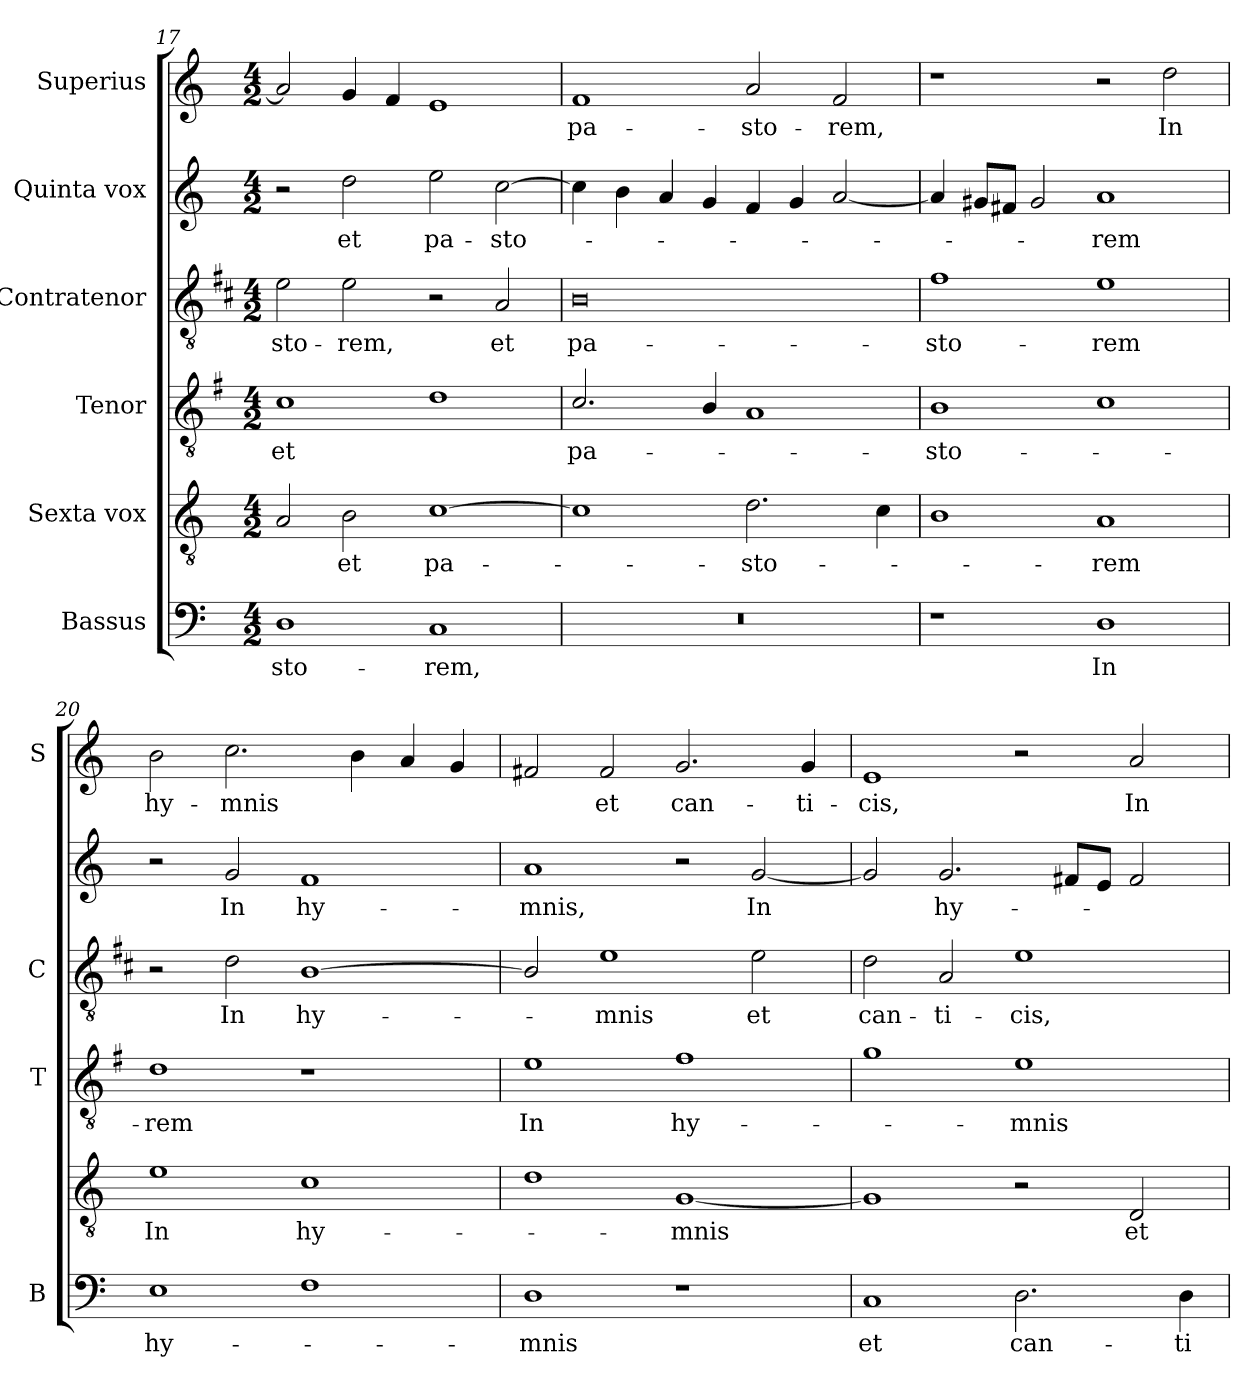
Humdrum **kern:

**kern	**text	**kern	**text	**kern	**text	**kern	**text	**kern	**text	**kern	**text
*part6	*part6	*part5	*part5	*part4	*part4	*part3	*part3	*part2	*part2	*part1	*part1
*staff6	*staff6	*staff5	*staff5	*staff4	*staff4	*staff3	*staff3	*staff2	*staff2	*staff1	*staff1
*I"Bassus	*	*I"Sexta vox	*	*I"Tenor	*	*I"Contratenor	*	*I"Quinta vox	*	*I"Superius	*
*I'B	*	*	*	*I'T	*	*I'C	*	*	*	*I'S	*
*clefF4	*	*clefGv2	*	*clefGv2	*	*clefGv2	*	*clefG2	*	*clefG2	*
*	*	*	*	*ITrd4c7	*	*ITrd1c2	*	*	*	*	*
*k[]	*	*k[]	*	*k[]	*	*k[]	*	*k[]	*	*k[]	*
*C:	*	*C:	*	*C:	*	*C:	*	*C:	*	*C:	*
*M4/2	*	*M4/2	*	*M4/2	*	*M4/2	*	*M4/2	*	*M4/2	*
=17	=17	=17	=17	=17	=17	=17	=17	=17	=17	=17	=17
!	!LO:LY:b	!	!	!	!LO:LY:b	!	!LO:LY:b	!	!	!	!
1D	-sto-	2A/	.	1F	et	2d\	-sto-	2r	.	2a/]	.
!	!	!	!LO:LY:b	!	!	!	!LO:LY:b	!	!LO:LY:b	!	!
.	.	2B\	et	.	.	2d\	-rem,	2dd\	et	4g/	.
.	.	.	.	.	.	.	.	.	.	4f/	.
!	!LO:LY:b	!	!LO:LY:b	!	!	!	!	!	!LO:LY:b	!	!
1C	-rem,	[1c	pa-	1G	.	2r	.	2ee\	pa-	1e	.
!	!	!	!	!	!	!	!LO:LY:b	!	!LO:LY:b	!	!
.	.	.	.	.	.	2G/	et	[2cc\	-sto-	.	.
!!LO:LB:g=z
=18	=18	=18	=18	=18	=18	=18	=18	=18	=18	=18	=18
!	!	!	!	!	!LO:LY:b	!	!LO:LY:b	!	!	!	!LO:LY:b
0r	.	1c]	.	2.F/	pa-	0A	pa-	4cc\]	.	1f	pa-
.	.	.	.	.	.	.	.	4b\	.	.	.
.	.	.	.	.	.	.	.	4a/	.	.	.
.	.	.	.	4E/	.	.	.	4g/	.	.	.
!	!	!	!LO:LY:b	!	!	!	!	!	!	!	!LO:LY:b
.	.	2.d\	-sto-	1D	.	.	.	4f/	.	2a/	-sto-
.	.	.	.	.	.	.	.	4g/	.	.	.
!	!	!	!	!	!	!	!	!	!	!	!LO:LY:b
.	.	.	.	.	.	.	.	[2a/	.	2f/	-rem,
.	.	4c\	.	.	.	.	.	.	.	.	.
=19	=19	=19	=19	=19	=19	=19	=19	=19	=19	=19	=19
!	!	!	!	!	!LO:LY:b	!	!LO:LY:b	!	!	!	!
1r	.	1B	.	1E	-sto-	1e	-sto-	4a/]	.	1r	.
.	.	.	.	.	.	.	.	8g#X/L	.	.	.
.	.	.	.	.	.	.	.	8f#X/J	.	.	.
.	.	.	.	.	.	.	.	2g#/	.	.	.
!	!LO:LY:b	!	!LO:LY:b	!	!	!	!LO:LY:b	!	!LO:LY:b	!	!
1D	In	1A	-rem	1F	.	1d	-rem	1a	-rem	2r	.
!	!	!	!	!	!	!	!	!	!	!	!LO:LY:b
.	.	.	.	.	.	.	.	.	.	2dd\	In
=20	=20	=20	=20	=20	=20	=20	=20	=20	=20	=20	=20
!	!LO:LY:b	!	!LO:LY:b	!	!LO:LY:b	!	!	!	!	!	!LO:LY:b
1E	hy-	1e	In	1G	-rem	2r	.	2r	.	2b\	hy-
!	!	!	!	!	!	!	!LO:LY:b	!	!LO:LY:b	!	!LO:LY:b
.	.	.	.	.	.	2c\	In	2g/	In	2.cc\	-mnis
!	!	!	!LO:LY:b	!	!	!	!LO:LY:b	!	!LO:LY:b	!	!
1F	.	1c	hy-	1r	.	[1A	hy-	1f	hy-	.	.
.	.	.	.	.	.	.	.	.	.	4b\	.
.	.	.	.	.	.	.	.	.	.	4a/	.
.	.	.	.	.	.	.	.	.	.	4g/	.
=21	=21	=21	=21	=21	=21	=21	=21	=21	=21	=21	=21
!	!LO:LY:b	!	!	!	!LO:LY:b	!	!	!	!LO:LY:b	!	!
1D	-mnis	1d	.	1A	In	2A/]	.	1a	-mnis,	2f#X/	.
!	!	!	!	!	!	!	!LO:LY:b	!	!	!	!LO:LY:b
.	.	.	.	.	.	1d	-mnis	.	.	2f#/	et
!	!	!	!LO:LY:b	!	!LO:LY:b	!	!	!	!	!	!LO:LY:b
1r	.	[1G	-mnis	1B	hy-	.	.	2r	.	2.g/	can-
!	!	!	!	!	!	!	!LO:LY:b	!	!LO:LY:b	!	!
.	.	.	.	.	.	2d\	et	[2g/	In	.	.
!	!	!	!	!	!	!	!	!	!	!	!LO:LY:b
.	.	.	.	.	.	.	.	.	.	4g/	-ti-
=22	=22	=22	=22	=22	=22	=22	=22	=22	=22	=22	=22
!	!LO:LY:b	!	!	!	!	!	!LO:LY:b	!	!	!	!LO:LY:b
1C	et	1G]	.	1c	.	2c\	can-	2g/]	.	1e	-cis,
!	!	!	!	!	!	!	!LO:LY:b	!	!LO:LY:b	!	!
.	.	.	.	.	.	2G/	-ti-	2.g/	hy-	.	.
!	!LO:LY:b	!	!	!	!LO:LY:b	!	!LO:LY:b	!	!	!	!
2.D\	can-	2r	.	1A	-mnis	1d	-cis,	.	.	2r	.
.	.	.	.	.	.	.	.	8f#X/L	.	.	.
.	.	.	.	.	.	.	.	8e/J	.	.	.
!	!	!	!LO:LY:b	!	!	!	!	!	!	!	!LO:LY:b
.	.	2D/	et	.	.	.	.	2f#/	.	2a/	In
!	!LO:LY:b	!	!	!	!	!	!	!	!	!	!
4D\	-ti-	.	.	.	.	.	.	.	.	.	.
=	=	=	=	=	=	=	=	=	=	=	=
*-	*-	*-	*-	*-	*-	*-	*-	*-	*-	*-	*-
